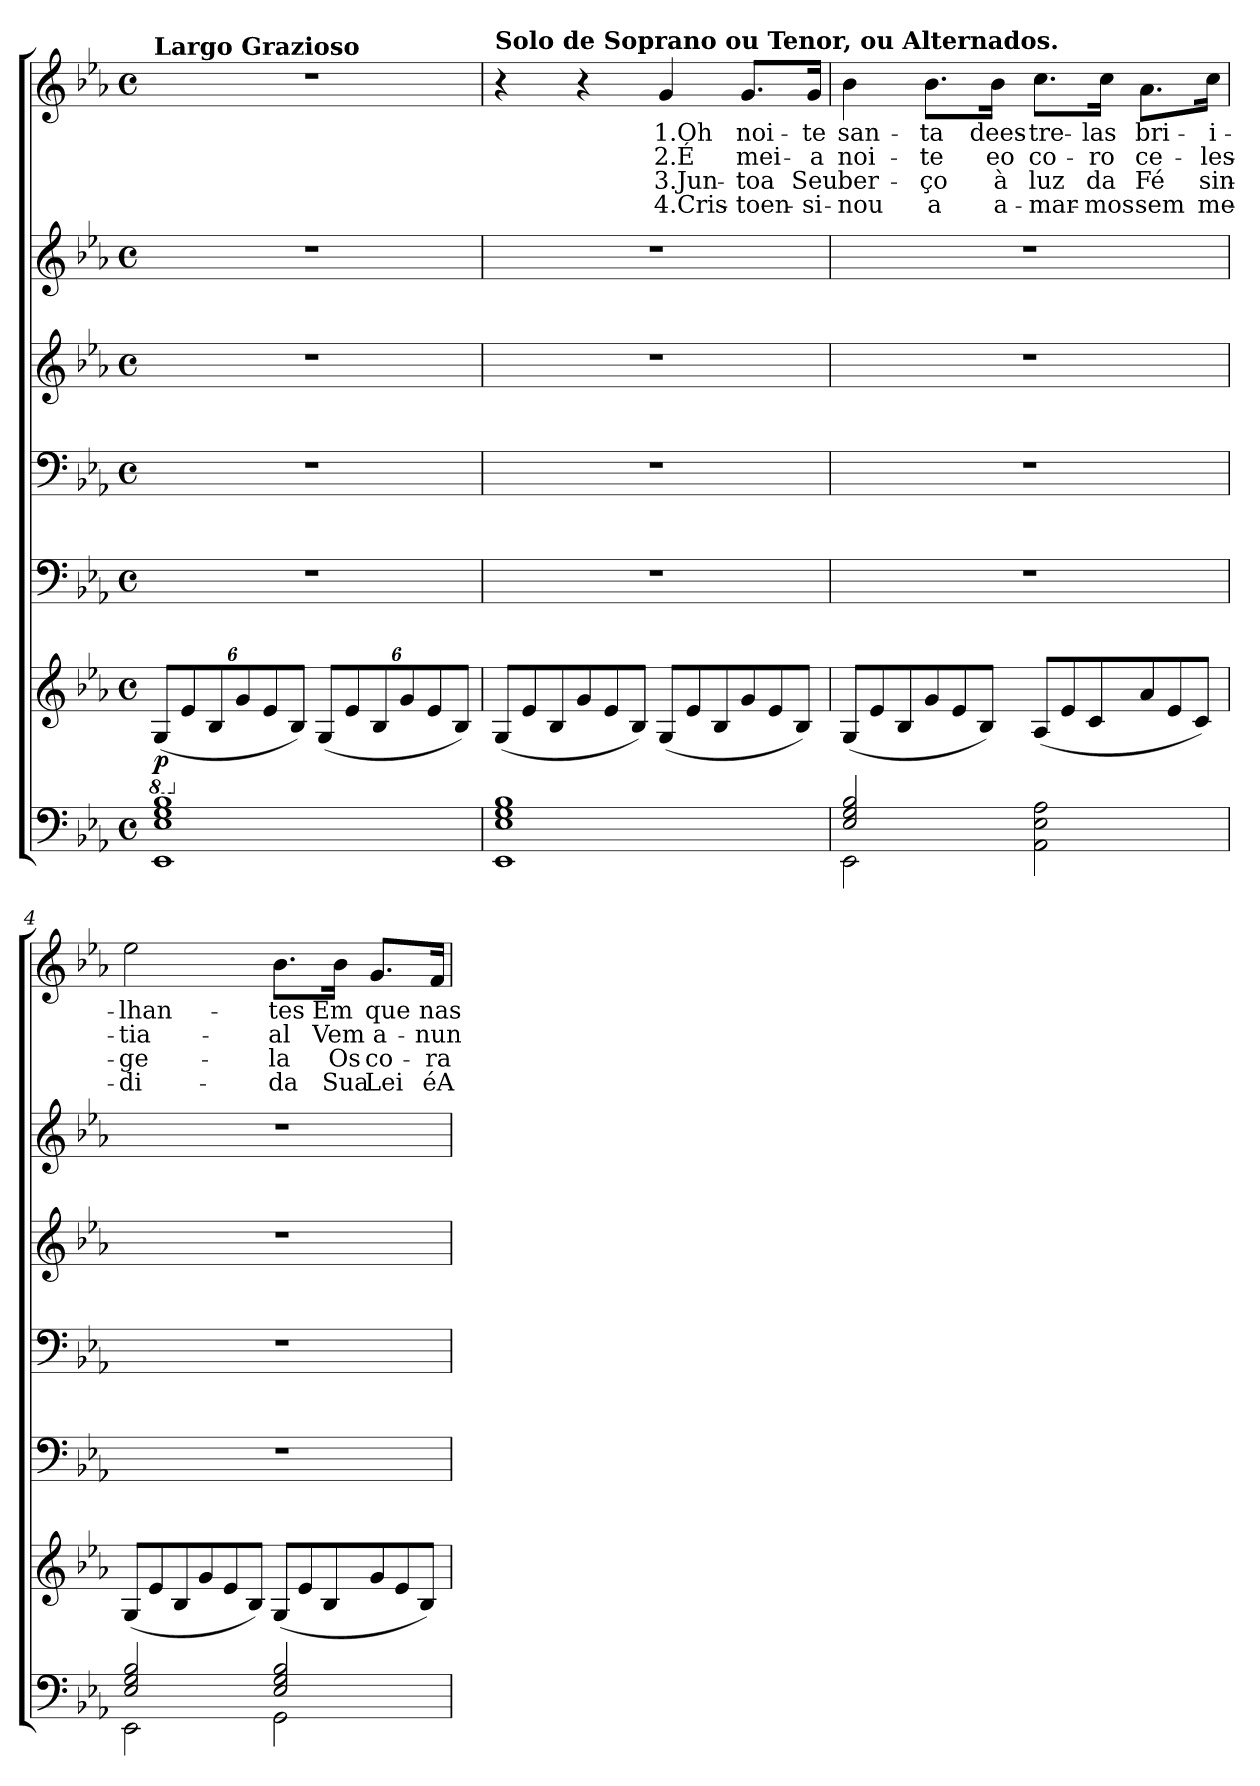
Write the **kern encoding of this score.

**kern	**kern	**dynam	**kern	**kern	**kern	**kern	**kern	**text	**text	**text	**text
*part6	*part6	*part6	*part5	*part4	*part3	*part2	*part1	*part1	*part1	*part1	*part1
*staff7	*staff6	*staff6/7	*staff5	*staff4	*staff3	*staff2	*staff1	*staff1	*staff1	*staff1	*staff1
*clefF4	*clefG2	*	*clefF4	*clefF4	*clefG2	*clefG2	*clefG2	*	*	*	*
*k[b-e-a-]	*k[b-e-a-]	*	*k[b-e-a-]	*k[b-e-a-]	*k[b-e-a-]	*k[b-e-a-]	*k[b-e-a-]	*	*	*	*
*E-:	*E-:	*	*E-:	*E-:	*E-:	*E-:	*E-:	*	*	*	*
*M4/4	*M4/4	*	*M4/4	*M4/4	*M4/4	*M4/4	*M4/4	*	*	*	*
*met(c)	*met(c)	*	*met(c)	*met(c)	*met(c)	*met(c)	*met(c)	*	*	*	*
*MM60	*MM60	*	*MM60	*MM60	*MM60	*MM60	*MM60	*	*	*	*
*	*8ba	*	*	*	*	*	*	*	*	*	*
=1	=1	=1	=1	=1	=1	=1	=1	=1	=1	=1	=1
!	!	!	!	!	!	!	!LO:TX:a:B:t=Largo Grazioso	!	!	!	!
!	!	!LO:DY:b	!	!	!	!	!	!	!	!	!
1EE- 1E- 1G 1B-	(12GG/L	p	1r	1r	1r	1r	1r	.	.	.	.
*	*X8ba	*	*	*	*	*	*	*	*	*	*
.	12e-/	.	.	.	.	.	.	.	.	.	.
.	12B-/	.	.	.	.	.	.	.	.	.	.
.	12g/	.	.	.	.	.	.	.	.	.	.
.	12e-/	.	.	.	.	.	.	.	.	.	.
.	12B-/J)	.	.	.	.	.	.	.	.	.	.
.	(12G/L	.	.	.	.	.	.	.	.	.	.
.	12e-/	.	.	.	.	.	.	.	.	.	.
.	12B-/	.	.	.	.	.	.	.	.	.	.
.	12g/	.	.	.	.	.	.	.	.	.	.
.	12e-/	.	.	.	.	.	.	.	.	.	.
.	12B-/J)	.	.	.	.	.	.	.	.	.	.
=2	=2	=2	=2	=2	=2	=2	=2	=2	=2	=2	=2
*	*Xtuplet	*	*	*	*	*	*	*	*	*	*
!	!	!	!	!	!	!	!LO:TX:a:B:t=Solo de Soprano ou Tenor, ou Alternados.	!	!	!	!
1EE- 1E- 1G 1B-	(12G/L	.	1r	1r	1r	1r	4r	.	.	.	.
.	12e-/	.	.	.	.	.	.	.	.	.	.
.	12B-/	.	.	.	.	.	.	.	.	.	.
.	12g/	.	.	.	.	.	4r	.	.	.	.
.	12e-/	.	.	.	.	.	.	.	.	.	.
.	12B-/J)	.	.	.	.	.	.	.	.	.	.
.	(12G/L	.	.	.	.	.	4g/	1.Oh	2.É	3.Jun-	4.Cris-
.	12e-/	.	.	.	.	.	.	.	.	.	.
.	12B-/	.	.	.	.	.	.	.	.	.	.
.	12g/	.	.	.	.	.	8.g/L	noi-	mei-	-toa	-toen-
.	12e-/	.	.	.	.	.	.	.	.	.	.
.	12B-/J)	.	.	.	.	.	.	.	.	.	.
.	.	.	.	.	.	.	16g/Jk	-te	-a	Seu	-si-
=3	=3	=3	=3	=3	=3	=3	=3	=3	=3	=3	=3
*^	*	*	*	*	*	*	*	*	*	*	*
2E-/ 2G/ 2B-/	2EE-\	(12G/L	.	1r	1r	1r	1r	4b-\	san-	noi-	ber-	-nou
.	.	12e-/	.	.	.	.	.	.	.	.	.	.
.	.	12B-/	.	.	.	.	.	.	.	.	.	.
.	.	12g/	.	.	.	.	.	8.b-\L	-ta	-te	-ço	a
.	.	12e-/	.	.	.	.	.	.	.	.	.	.
.	.	12B-/J)	.	.	.	.	.	.	.	.	.	.
.	.	.	.	.	.	.	.	16b-\Jk	dees-	eo	à	a-
2ryy	2AA-\ 2E-\ 2A-\	(12A-/L	.	.	.	.	.	8.cc\L	-tre-	co-	luz	-mar-
.	.	12e-/	.	.	.	.	.	.	.	.	.	.
.	.	12c/	.	.	.	.	.	.	.	.	.	.
.	.	.	.	.	.	.	.	16cc\Jk	-las	-ro	da	-mos
.	.	12a-/	.	.	.	.	.	8.a-\L	bri-	ce-	Fé	sem
.	.	12e-/	.	.	.	.	.	.	.	.	.	.
.	.	12c/J)	.	.	.	.	.	.	.	.	.	.
.	.	.	.	.	.	.	.	16cc\Jk	-i-	-les-	sin-	me-
=4	=4	=4	=4	=4	=4	=4	=4	=4	=4	=4	=4	=4
2E-/ 2G/ 2B-/	2EE-\	(12G/L	.	1r	1r	1r	1r	2ee-\	-lhan-	-tia-	-ge-	-di-
.	.	12e-/	.	.	.	.	.	.	.	.	.	.
.	.	12B-/	.	.	.	.	.	.	.	.	.	.
.	.	12g/	.	.	.	.	.	.	.	.	.	.
.	.	12e-/	.	.	.	.	.	.	.	.	.	.
.	.	12B-/J)	.	.	.	.	.	.	.	.	.	.
2E-/ 2G/ 2B-/	2GG\	(12G/L	.	.	.	.	.	8.b-\L	-tes	-al	-la	-da
.	.	12e-/	.	.	.	.	.	.	.	.	.	.
.	.	12B-/	.	.	.	.	.	.	.	.	.	.
.	.	.	.	.	.	.	.	16b-\Jk	Em	Vem	Os	Sua
.	.	12g/	.	.	.	.	.	8.g/L	que	a-	co-	Lei
.	.	12e-/	.	.	.	.	.	.	.	.	.	.
.	.	12B-/J)	.	.	.	.	.	.	.	.	.	.
.	.	.	.	.	.	.	.	16f/Jk	nas-	-nun-	-ra-	éA-
*v	*v	*	*	*	*	*	*	*	*	*	*	*
=	=	=	=	=	=	=	=	=	=	=	=
*-	*-	*-	*-	*-	*-	*-	*-	*-	*-	*-	*-
